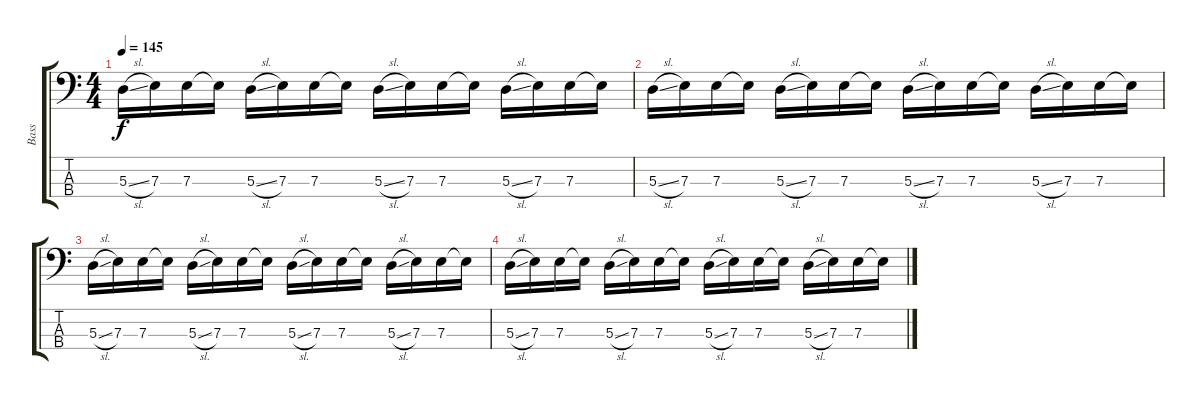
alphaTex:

\track ("Bass" "Bass") {instrument electricbasspick}
\staff {score tabs}
\tuning (G2 D2 A1 E1) {hide}
\ts (4 4)
\tempo 145
\clef f4
\ks c
5.3{sl}.16{dy f} 7.3.16 7.3.16 7.3{t}.16 5.3{sl}.16 7.3.16 7.3.16 7.3{t}.16 5.3{sl}.16 7.3.16 7.3.16 7.3{t}.16 5.3{sl}.16 7.3.16 7.3.16 7.3{t}.16 |
5.3{sl}.16 7.3.16 7.3.16 7.3{t}.16 5.3{sl}.16 7.3.16 7.3.16 7.3{t}.16 5.3{sl}.16 7.3.16 7.3.16 7.3{t}.16 5.3{sl}.16 7.3.16 7.3.16 7.3{t}.16 |
5.3{sl}.16 7.3.16 7.3.16 7.3{t}.16 5.3{sl}.16 7.3.16 7.3.16 7.3{t}.16 5.3{sl}.16 7.3.16 7.3.16 7.3{t}.16 5.3{sl}.16 7.3.16 7.3.16 7.3{t}.16 |
5.3{sl}.16 7.3.16 7.3.16 7.3{t}.16 5.3{sl}.16 7.3.16 7.3.16 7.3{t}.16 5.3{sl}.16 7.3.16 7.3.16 7.3{t}.16 5.3{sl}.16 7.3.16 7.3.16 7.3{t}.16
